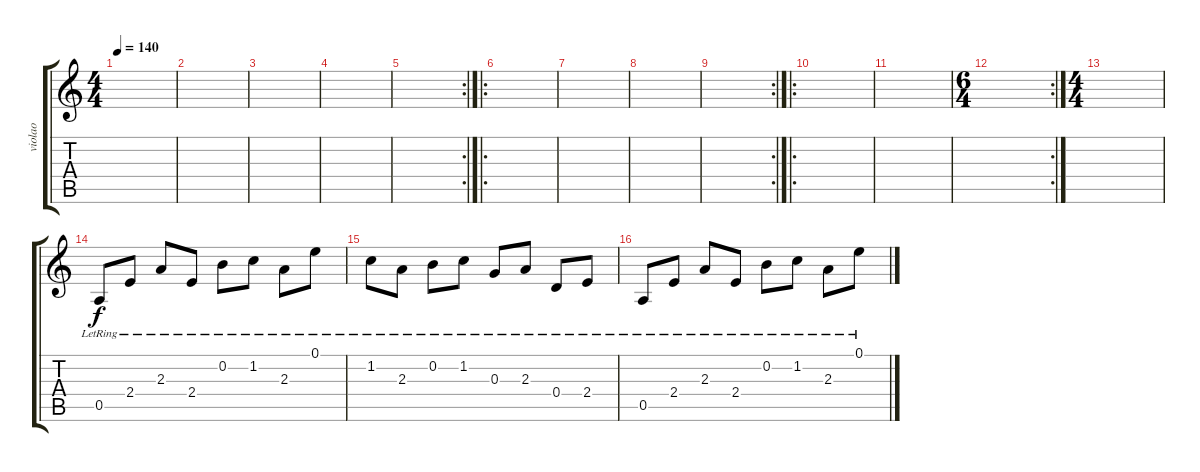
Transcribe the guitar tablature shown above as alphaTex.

\track ("violao" "violao") {instrument acousticguitarsteel}
\staff {score tabs}
\tuning (E4 B3 G3 D3 A2 E2) {hide}
\ts (4 4)
\tempo 140
\clef g2
\ks c
|
|
|
|
\rc 2
|
\ro
|
|
|
\rc 2
|
\ro
|
|
\rc 2
\ts (6 4)
|
\ts (4 4)
|
0.5{lr}.8 2.4{lr}.8 2.3{lr}.8 2.4{lr}.8 0.2{lr}.8 1.2{lr}.8 2.3{lr}.8 0.1{lr}.8 |
1.2{lr}.8 2.3{lr}.8 0.2{lr}.8 1.2{lr}.8 0.3{lr}.8 2.3{lr}.8 0.4{lr}.8 2.4{lr}.8 |
0.5{lr}.8 2.4{lr}.8 2.3{lr}.8 2.4{lr}.8 0.2{lr}.8 1.2{lr}.8 2.3{lr}.8 0.1{lr}.8
